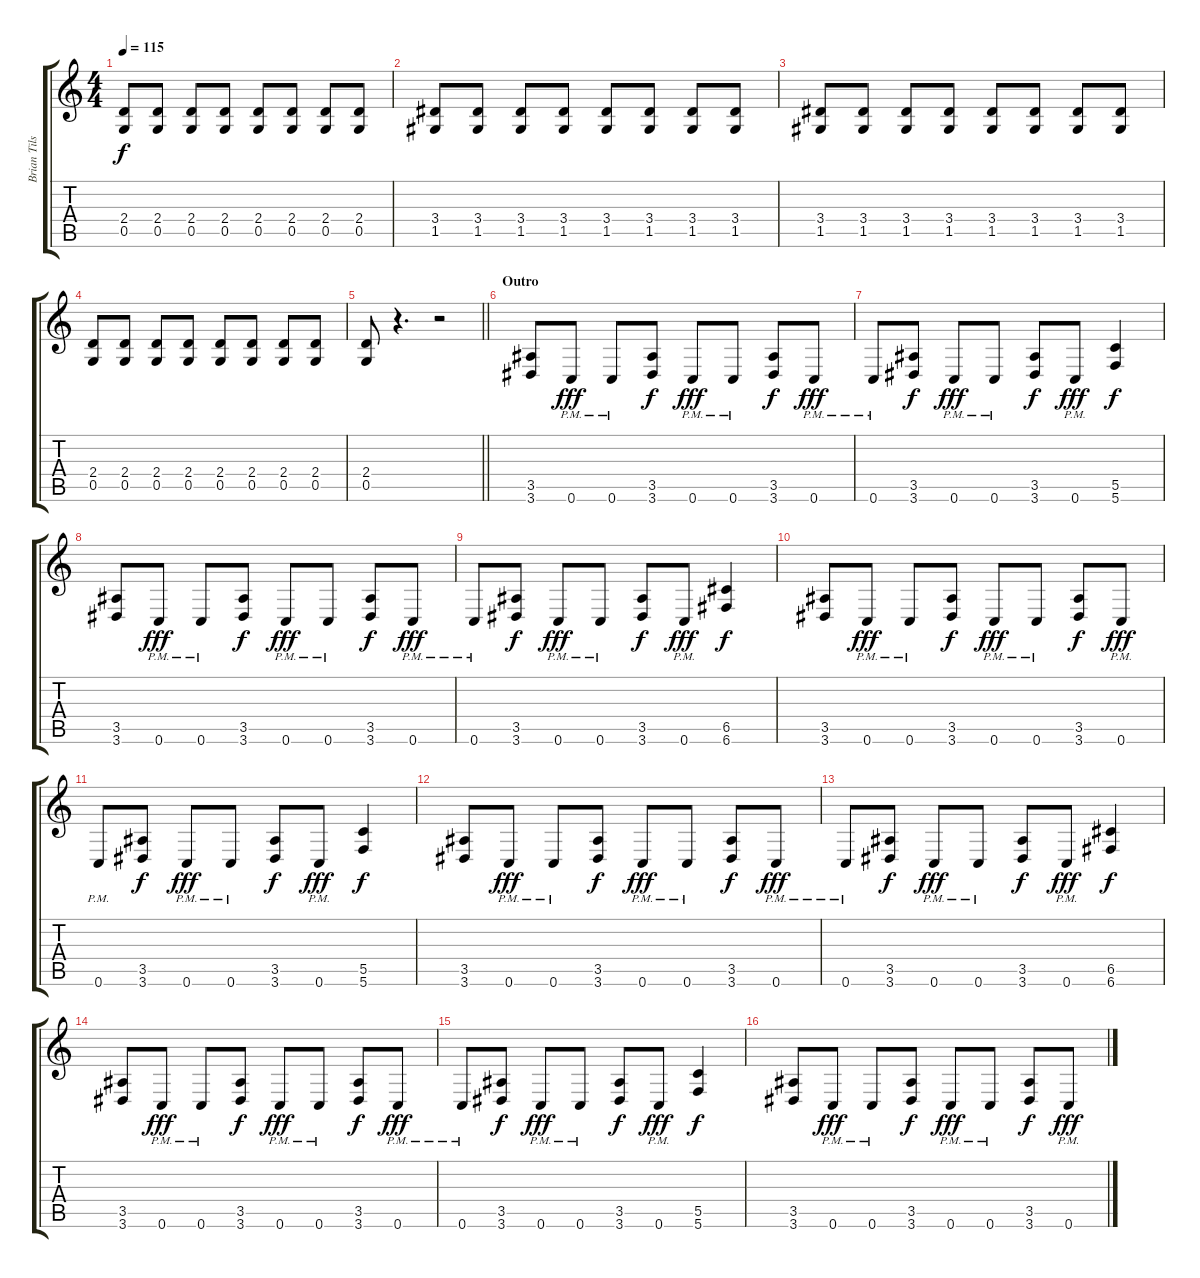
\track ("Brian Tilse" "Brian Tils") {instrument distortionguitar}
\staff {score tabs}
\tuning (D4 A3 F3 C3 G2 C2) {hide}
\ts (4 4)
\tempo 115
\clef g2
\ks c
(2.4 0.5).8{dy f} (2.4 0.5).8 (2.4 0.5).8 (2.4 0.5).8 (2.4 0.5).8 (2.4 0.5).8 (2.4 0.5).8 (2.4 0.5).8 |
(3.4 1.5).8 (3.4 1.5).8 (3.4 1.5).8 (3.4 1.5).8 (3.4 1.5).8 (3.4 1.5).8 (3.4 1.5).8 (3.4 1.5).8 |
(3.4 1.5).8 (3.4 1.5).8 (3.4 1.5).8 (3.4 1.5).8 (3.4 1.5).8 (3.4 1.5).8 (3.4 1.5).8 (3.4 1.5).8 |
(2.4 0.5).8 (2.4 0.5).8 (2.4 0.5).8 (2.4 0.5).8 (2.4 0.5).8 (2.4 0.5).8 (2.4 0.5).8 (2.4 0.5).8 |
\barLineRight lightlight
(2.4 0.5).8 r.4{d} r.2 |
\section ("" "Outro")
(3.5 3.6).8 0.6{pm}.8{dy fff} 0.6{pm}.8 (3.5 3.6).8{dy f} 0.6{pm}.8{dy fff} 0.6{pm}.8 (3.5 3.6).8{dy f} 0.6{pm}.8{dy fff} |
0.6{pm}.8 (3.5 3.6).8{dy f} 0.6{pm}.8{dy fff} 0.6{pm}.8 (3.5 3.6).8{dy f} 0.6{pm}.8{dy fff} (5.5 5.6).4{dy f} |
(3.5 3.6).8 0.6{pm}.8{dy fff} 0.6{pm}.8 (3.5 3.6).8{dy f} 0.6{pm}.8{dy fff} 0.6{pm}.8 (3.5 3.6).8{dy f} 0.6{pm}.8{dy fff} |
0.6{pm}.8 (3.5 3.6).8{dy f} 0.6{pm}.8{dy fff} 0.6{pm}.8 (3.5 3.6).8{dy f} 0.6{pm}.8{dy fff} (6.5 6.6).4{dy f} |
(3.5 3.6).8 0.6{pm}.8{dy fff} 0.6{pm}.8 (3.5 3.6).8{dy f} 0.6{pm}.8{dy fff} 0.6{pm}.8 (3.5 3.6).8{dy f} 0.6{pm}.8{dy fff} |
0.6{pm}.8 (3.5 3.6).8{dy f} 0.6{pm}.8{dy fff} 0.6{pm}.8 (3.5 3.6).8{dy f} 0.6{pm}.8{dy fff} (5.5 5.6).4{dy f} |
(3.5 3.6).8 0.6{pm}.8{dy fff} 0.6{pm}.8 (3.5 3.6).8{dy f} 0.6{pm}.8{dy fff} 0.6{pm}.8 (3.5 3.6).8{dy f} 0.6{pm}.8{dy fff} |
0.6{pm}.8 (3.5 3.6).8{dy f} 0.6{pm}.8{dy fff} 0.6{pm}.8 (3.5 3.6).8{dy f} 0.6{pm}.8{dy fff} (6.5 6.6).4{dy f} |
(3.5 3.6).8 0.6{pm}.8{dy fff} 0.6{pm}.8 (3.5 3.6).8{dy f} 0.6{pm}.8{dy fff} 0.6{pm}.8 (3.5 3.6).8{dy f} 0.6{pm}.8{dy fff} |
0.6{pm}.8 (3.5 3.6).8{dy f} 0.6{pm}.8{dy fff} 0.6{pm}.8 (3.5 3.6).8{dy f} 0.6{pm}.8{dy fff} (5.5 5.6).4{dy f} |
(3.5 3.6).8 0.6{pm}.8{dy fff} 0.6{pm}.8 (3.5 3.6).8{dy f} 0.6{pm}.8{dy fff} 0.6{pm}.8 (3.5 3.6).8{dy f} 0.6{pm}.8{dy fff}
